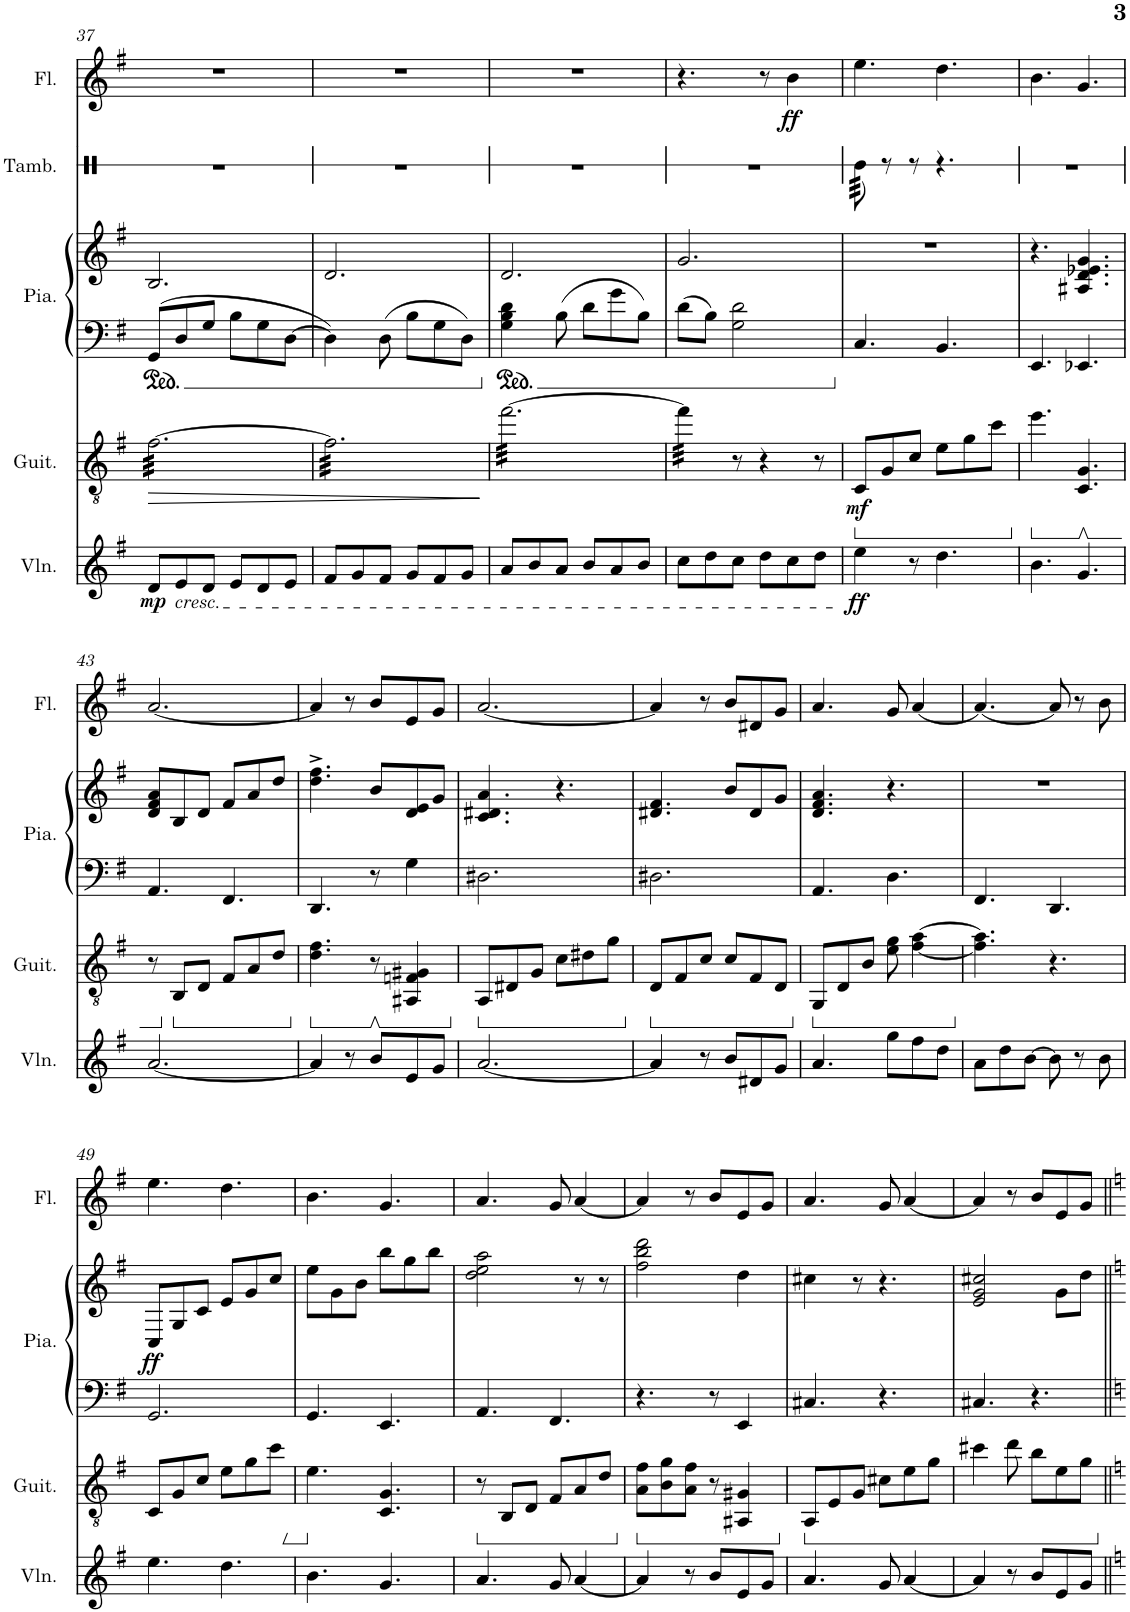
**kern	**dynam	**kern	**dynam	**kern	**kern	**dynam	**kern	**dynam
*part4	*part4	*part3	*part3	*part2	*part2	*part2	*part1	*part1
*staff5	*staff5	*staff4	*staff4	*staff3	*staff2	*staff2/3	*staff1	*staff1
*I"Violon	*	*I"Guitare Classique	*	*I"Piano	*	*	*I"Flûte	*
*I'Vln.	*	*I'Guit.	*	*I'Pia.	*	*	*I'Fl.	*
!!LO:PB:g=z
*clefG2	*	*clefGv2	*	*clefF4	*clefG2	*	*clefG2	*
*k[f#]	*	*k[f#]	*	*k[f#]	*k[f#]	*	*k[f#]	*
*M6/8	*	*M6/8	*	*M6/8	*M6/8	*	*M6/8	*
=37	=37	=37	=37	=37	=37	=37	=37	=37
!	!LO:DY:b	!	!LO:HP:b	!	!	!	!	!
*	*	*tremolo	*	*	*	*	*	*
8d/L	mp	[32f#\LLL	>	8GG/L	2.B/	.	2.r	.
.	.	32f#\	.	.	.	.	.	.
.	.	32f#\	.	.	.	.	.	.
.	.	32f#\	.	.	.	.	.	.
!LO:TX:b:i:t=cresc.	!	!	!	!	!	!	!	!
8e/	.	32f#\	.	8D/	.	.	.	.
.	.	32f#\	.	.	.	.	.	.
.	.	32f#\	.	.	.	.	.	.
.	.	32f#\	.	.	.	.	.	.
8d/J	.	32f#\	.	8G/J	.	.	.	.
.	.	32f#\	.	.	.	.	.	.
.	.	32f#\	.	.	.	.	.	.
.	.	32f#\	.	.	.	.	.	.
8e/L	.	32f#\	.	8B\L	.	.	.	.
.	.	32f#\	.	.	.	.	.	.
.	.	32f#\	.	.	.	.	.	.
.	.	32f#\	.	.	.	.	.	.
8d/	.	32f#\	.	8G\	.	.	.	.
.	.	32f#\	.	.	.	.	.	.
.	.	32f#\	.	.	.	.	.	.
.	.	32f#\	.	.	.	.	.	.
8e/J	.	32f#\	.	[8D\J	.	.	.	.
.	.	32f#\	.	.	.	.	.	.
.	.	32f#\	.	.	.	.	.	.
.	.	32f#\JJJ	.	.	.	.	.	.
=38	=38	=38	=38	=38	=38	=38	=38	=38
8f#/L	.	32f#\]LLL	.	4D\]	2.d/	.	2.r	.
.	.	32f#\	.	.	.	.	.	.
.	.	32f#\	.	.	.	.	.	.
.	.	32f#\	.	.	.	.	.	.
8g/	.	32f#\	.	.	.	.	.	.
.	.	32f#\	.	.	.	.	.	.
.	.	32f#\	.	.	.	.	.	.
.	.	32f#\	.	.	.	.	.	.
8f#/J	.	32f#\	.	8D\	.	.	.	.
.	.	32f#\	.	.	.	.	.	.
.	.	32f#\	.	.	.	.	.	.
.	.	32f#\	.	.	.	.	.	.
8g/L	.	32f#\	.	8B\L	.	.	.	.
.	.	32f#\	.	.	.	.	.	.
.	.	32f#\	.	.	.	.	.	.
.	.	32f#\	.	.	.	.	.	.
8f#/	.	32f#\	.	8G\	.	.	.	.
.	.	32f#\	.	.	.	.	.	.
.	.	32f#\	.	.	.	.	.	.
.	.	32f#\	.	.	.	.	.	.
8g/J	.	32f#\	.	8D\J	.	.	.	.
.	.	32f#\	.	.	.	.	.	.
.	.	32f#\	.	.	.	.	.	.
.	.	32f#\JJJ	.	.	.	.	.	.
.	.	.	]	.	.	.	.	.
=39	=39	=39	=39	=39	=39	=39	=39	=39
8a/L	.	[32ff#\LLL	.	4G\ 4B\ 4d\	2.d/	.	2.r	.
.	.	32ff#\	.	.	.	.	.	.
.	.	32ff#\	.	.	.	.	.	.
.	.	32ff#\	.	.	.	.	.	.
8b/	.	32ff#\	.	.	.	.	.	.
.	.	32ff#\	.	.	.	.	.	.
.	.	32ff#\	.	.	.	.	.	.
.	.	32ff#\	.	.	.	.	.	.
8a/J	.	32ff#\	.	8B\	.	.	.	.
.	.	32ff#\	.	.	.	.	.	.
.	.	32ff#\	.	.	.	.	.	.
.	.	32ff#\	.	.	.	.	.	.
8b/L	.	32ff#\	.	8d\L	.	.	.	.
.	.	32ff#\	.	.	.	.	.	.
.	.	32ff#\	.	.	.	.	.	.
.	.	32ff#\	.	.	.	.	.	.
8a/	.	32ff#\	.	8g\	.	.	.	.
.	.	32ff#\	.	.	.	.	.	.
.	.	32ff#\	.	.	.	.	.	.
.	.	32ff#\	.	.	.	.	.	.
8b/J	.	32ff#\	.	8B\J	.	.	.	.
.	.	32ff#\	.	.	.	.	.	.
.	.	32ff#\	.	.	.	.	.	.
.	.	32ff#\JJJ	.	.	.	.	.	.
=40	=40	=40	=40	=40	=40	=40	=40	=40
8cc\L	.	32ff#\]LLL	.	8d\L	2.g/	.	4.r	.
.	.	32ff#\	.	.	.	.	.	.
.	.	32ff#\	.	.	.	.	.	.
.	.	32ff#\	.	.	.	.	.	.
8dd\	.	32ff#\	.	8B\J	.	.	.	.
.	.	32ff#\	.	.	.	.	.	.
.	.	32ff#\	.	.	.	.	.	.
.	.	32ff#\JJJ	.	.	.	.	.	.
*	*	*Xtremolo	*	*	*	*	*	*
8cc\J	.	8r	.	2G\ 2d\	.	.	.	.
8dd\L	.	4r	.	.	.	.	8r	.
!	!	!	!	!	!	!	!	!LO:DY:b
8cc\	.	.	.	.	.	.	4b\	ff
8dd\J	.	8r	.	.	.	.	.	.
=41	=41	=41	=41	=41	=41	=41	=41	=41
*	*	*ped	*	*	*	*	*	*
!	!LO:DY:b	!	!LO:DY:b	!	!	!	!	!
4ee\	ff	8C/L	mf	4.C/	2.r	.	4.ee\	.
.	.	8G/	.	.	.	.	.	.
8r	.	8c/J	.	.	.	.	.	.
4.dd\	.	8e\L	.	4.BB/	.	.	4.dd\	.
.	.	8g\	.	.	.	.	.	.
.	.	8cc\J	.	.	.	.	.	.
=42	=42	=42	=42	=42	=42	=42	=42	=42
*	*	*Xped	*	*	*	*	*	*
4.b\	.	4.ee\	.	4.EE/	4.r	.	4.b\	.
4.g/	.	4.C/ 4.G/	.	4.EE-X/	4.A#X/ 4.d/ 4.e-X/ 4.g/	.	4.g/	.
!!LO:LB:g=z
=43	=43	=43	=43	=43	=43	=43	=43	=43
[2.a/	.	8r	.	4.AA/	8d/ 8f#/ 8a/L	.	[2.a/	.
*	*	*ped	*	*	*	*	*	*
.	.	8BB/L	.	.	8B/	.	.	.
.	.	8D/J	.	.	8d/J	.	.	.
.	.	8F#/L	.	4.FF#/	8f#/L	.	.	.
.	.	8A/	.	.	8a/	.	.	.
.	.	8d/J	.	.	8dd/J	.	.	.
=44	=44	=44	=44	=44	=44	=44	=44	=44
*	*	*Xped	*	*	*	*	*	*
4a/]	.	4.d\ 4.f#\	.	4.DD/	4.dd\^ 4.ff#\^	.	4a/]	.
8r	.	.	.	.	.	.	8r	.
8b/L	.	8r	.	8r	8b/L	.	8b/L	.
8e/	.	4AA#X/ 4Fn/ 4G#X/	.	4G\	8d/ 8e/	.	8e/	.
8g/J	.	.	.	.	8g/J	.	8g/J	.
=45	=45	=45	=45	=45	=45	=45	=45	=45
*	*	*ped	*	*	*	*	*	*
[2.a/	.	8AA/L	.	2.D#X\	4.c/ 4.d#X/ 4.a/	.	[2.a/	.
.	.	8D#X/	.	.	.	.	.	.
.	.	8G/J	.	.	.	.	.	.
.	.	8c\L	.	.	4.r	.	.	.
.	.	8d#X\	.	.	.	.	.	.
.	.	8g\J	.	.	.	.	.	.
=46	=46	=46	=46	=46	=46	=46	=46	=46
*	*	*Xped	*	*	*	*	*	*
*	*	*ped	*	*	*	*	*	*
4a/]	.	8D/L	.	2.D#X\	4.d#X/ 4.f#/	.	4a/]	.
.	.	8F#/	.	.	.	.	.	.
8r	.	8c/J	.	.	.	.	8r	.
8b/L	.	8c/L	.	.	8b/L	.	8b/L	.
8d#X/	.	8F#/	.	.	8d#/	.	8d#X/	.
8g/J	.	8D/J	.	.	8g/J	.	8g/J	.
=47	=47	=47	=47	=47	=47	=47	=47	=47
*	*	*Xped	*	*	*	*	*	*
*	*	*ped	*	*	*	*	*	*
4.a/	.	8GG/L	.	4.AA/	4.d/ 4.f#/ 4.a/	.	4.a/	.
.	.	8D/	.	.	.	.	.	.
.	.	8B/J	.	.	.	.	.	.
8gg\L	.	8e\ 8g\	.	4.D\	4.r	.	8g/	.
8ff#\	.	[4f#\ [4a\	.	.	.	.	[4a/	.
8dd\J	.	.	.	.	.	.	.	.
=48	=48	=48	=48	=48	=48	=48	=48	=48
*	*	*Xped	*	*	*	*	*	*
8a\L	.	4.f#\] 4.a\]	.	4.FF#/	2.r	.	4.a/_	.
8dd\	.	.	.	.	.	.	.	.
[8b\J	.	.	.	.	.	.	.	.
8b\]	.	4.r	.	4.DD/	.	.	8a/]	.
8r	.	.	.	.	.	.	8r	.
8b\	.	.	.	.	.	.	8b\	.
!!LO:LB:g=z
=49	=49	=49	=49	=49	=49	=49	=49	=49
!	!	!	!	!	!	!LO:DY:b	!	!
4.ee\	.	8C/L	.	2.GG/	8C/L	ff	4.ee\	.
.	.	8G/	.	.	8G/	.	.	.
.	.	8c/J	.	.	8c/J	.	.	.
4.dd\	.	8e\L	.	.	8e/L	.	4.dd\	.
.	.	8g\	.	.	8g/	.	.	.
.	.	8cc\J	.	.	8cc/J	.	.	.
=50	=50	=50	=50	=50	=50	=50	=50	=50
*	*	*ped	*	*	*	*	*	*
4.b\	.	4.e\	.	4.GG/	8ee\L	.	4.b\	.
.	.	.	.	.	8g\	.	.	.
.	.	.	.	.	8b\J	.	.	.
4.g/	.	4.C/ 4.G/	.	4.EE/	8bb\L	.	4.g/	.
.	.	.	.	.	8gg\	.	.	.
.	.	.	.	.	8bb\J	.	.	.
=51	=51	=51	=51	=51	=51	=51	=51	=51
*	*	*ped	*	*	*	*	*	*
4.a/	.	8r	.	4.AA/	2dd\ 2ee\ 2aa\	.	4.a/	.
.	.	8BB/L	.	.	.	.	.	.
.	.	8D/J	.	.	.	.	.	.
8g/	.	8F#/L	.	4.FF#/	.	.	8g/	.
[4a/	.	8A/	.	.	8r	.	[4a/	.
.	.	8d/J	.	.	8r	.	.	.
=52	=52	=52	=52	=52	=52	=52	=52	=52
*	*	*Xped	*	*	*	*	*	*
*	*	*ped	*	*	*	*	*	*
4a/]	.	8A\ 8f#\L	.	4.r	2ff#\ 2bb\ 2ddd\	.	4a/]	.
.	.	8B\ 8g\	.	.	.	.	.	.
8r	.	8A\ 8f#\J	.	.	.	.	8r	.
8b/L	.	8r	.	8r	.	.	8b/L	.
8e/	.	4AA#X/ 4G#X/	.	4EE/	4dd\	.	8e/	.
8g/J	.	.	.	.	.	.	8g/J	.
=53	=53	=53	=53	=53	=53	=53	=53	=53
*	*	*Xped	*	*	*	*	*	*
4.a/	.	8AA/L	.	4.C#X/	4cc#X\	.	4.a/	.
.	.	8E/	.	.	.	.	.	.
.	.	8G/J	.	.	8r	.	.	.
8g/	.	8c#X\L	.	4.r	4.r	.	8g/	.
[4a/	.	8e\	.	.	.	.	[4a/	.
.	.	8g\J	.	.	.	.	.	.
=54	=54	=54	=54	=54	=54	=54	=54	=54
4a/]	.	4cc#X\	.	4.C#X/	2e/ 2g/ 2cc#X/	.	4a/]	.
8r	.	8dd\	.	.	.	.	8r	.
8b/L	.	8b\L	.	4.r	.	.	8b/L	.
8e/	.	8e\	.	.	8g\L	.	8e/	.
8g/J	.	8g\J	.	.	8dd\J	.	8g/J	.
*	*	*Xped	*	*	*	*	*	*
=||	=||	=||	=||	=||	=||	=||	=||	=||
*-	*-	*-	*-	*-	*-	*-	*-	*-
